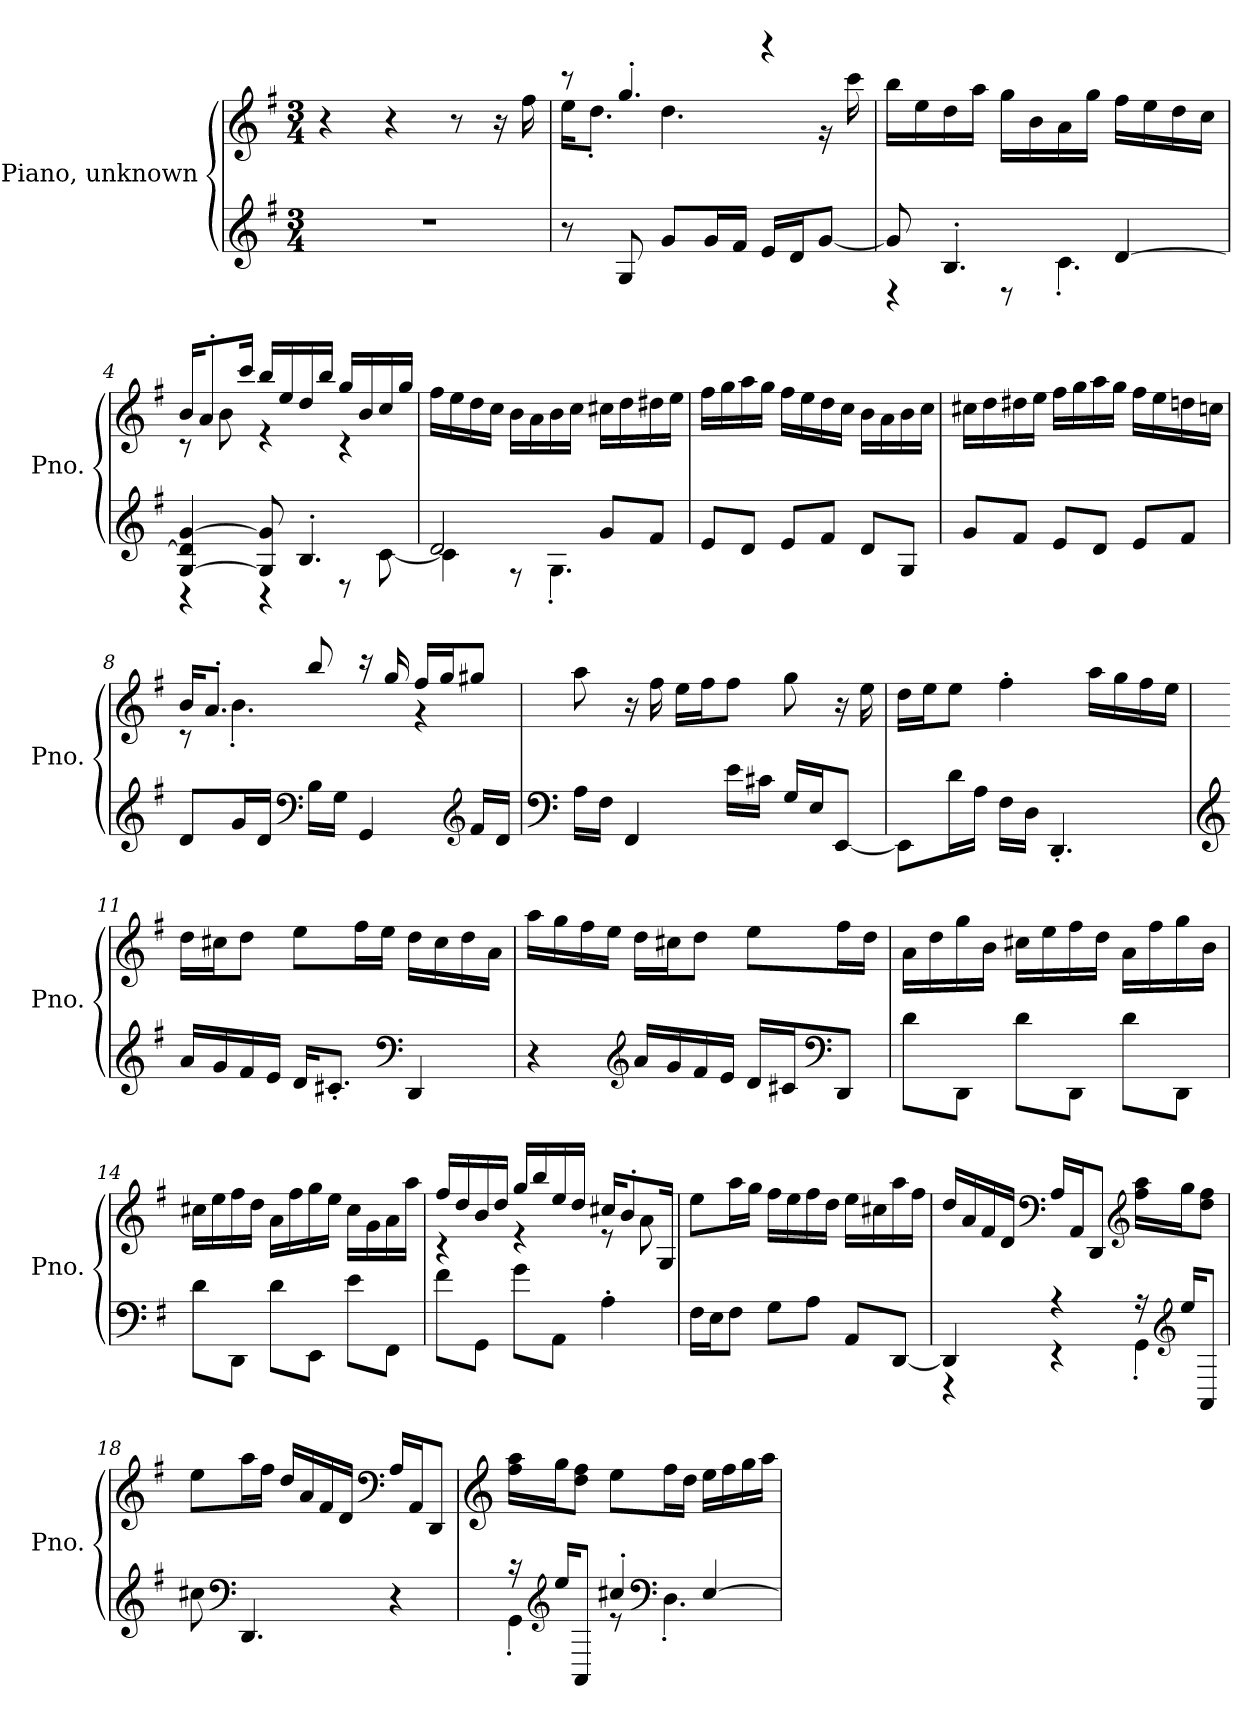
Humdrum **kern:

**kern	**kern
*part1	*part1
*staff2	*staff1
*I"Piano, unknown	*
*I'Pno.	*
*clefG2	*clefG2
*k[f#]	*k[f#]
*M3/4	*M3/4
*MM110	*MM110
=1	=1
2.r	4r
.	4r
.	8r
.	16r
.	16ff#\
=2	=2
*	*^
8r	8r	16ee\KL
.	.	8.dd'\J
8G/	4.gg'/	.
8g/L	.	4.dd\
16g/L	.	.
16f#/JJ	.	.
16e/LL	4r	.
16d/J	.	.
[8g/J	.	16r
.	.	16ccc\
*	*v	*v
=3	=3
*^	*
8g/]	4r	16bb\LL
.	.	16ee\
4.B'/	.	16dd\
.	.	16aa\JJ
.	8r	16gg\LL
.	.	16b\
.	4.c'\	16a\
.	.	16gg\JJ
[4d/	.	16ff#\LL
.	.	16ee\
.	.	16dd\
.	.	16cc\JJ
=4	=4	=4
*	*	*^
[4G/ 4d/] [4g/	4r	16b/KL	8r
.	.	8a'/	.
.	.	.	8b\
.	.	16ccc/Jk	.
8G/] 8g/]	4r	16bb/LL	4r
.	.	16ee/	.
4.B'/	.	16dd/	.
.	.	16bb/JJ	.
.	8r	16gg/LL	4r
.	.	16b/	.
.	[8c\	16cc/	.
.	.	16gg/JJ	.
*	*	*v	*v
!!LO:LB:g=z
=5	=5	=5
2d/	4c\]	16ff#\LL
.	.	16ee\
.	.	16dd\
.	.	16cc\JJ
.	8r	16b\LL
.	.	16a\
.	4.G'\	16b\
.	.	16cc\JJ
8g/L	.	16cc#X\LL
.	.	16dd\
8f#/J	.	16dd#X\
.	.	16ee\JJ
*v	*v	*
=6	=6
8e/L	16ff#\LL
.	16gg\
8d/J	16aa\
.	16gg\JJ
8e/L	16ff#\LL
.	16ee\
8f#/J	16dd\
.	16cc\JJ
8d/L	16b\LL
.	16a\
8G/J	16b\
.	16cc\JJ
=7	=7
8g/L	16cc#X\LL
.	16dd\
8f#/J	16dd#X\
.	16ee\JJ
8e/L	16ff#\LL
.	16gg\
8d/J	16aa\
.	16gg\JJ
8e/L	16ff#\LL
.	16ee\
8f#/J	16ddn\
.	16ccn\JJ
!!LO:LB:g=z
=8	=8
*	*^
8d/L	16b/KL	8r
.	8.a'/J	.
16g/L	.	4.b'\
16d/JJ	.	.
*clefF4	*	*
16B\LL	8bb/	.
16G\JJ	.	.
4GG/	16r	.
.	16gg/	.
.	16ff#/LL	4r
.	16gg/J	.
*clefG2	*	*
16f#/LL	8gg#X/J	.
16d/JJ	.	.
*	*v	*v
=9	=9
*clefF4	*
16A\LL	8aa\
16F#\JJ	.
4FF#/	16r
.	16ff#\
.	16ee\LL
.	16ff#\J
16e\LL	8ff#\J
16c#X\JJ	.
16G/LL	8gg\
16E/J	.
[8EE/J	16r
.	16ee\
=10	=10
8EE\L]	16dd\LL
.	16ee\J
16d\L	8ee\J
16A\JJ	.
16F#\LL	4ff#'\
16D\JJ	.
4.DD'/	.
.	16aa\LL
.	16gg\
.	16ff#\
.	16ee\JJ
!!LO:LB:g=z
=11	=11
*clefG2	*
16a/LL	16dd\LL
16g/	16cc#X\J
16f#/	8dd\J
16e/JJ	.
16d/KL	8ee\L
8.c#X'/J	.
.	16ff#\L
.	16ee\JJ
*clefF4	*
4DD/	16dd\LL
.	16cc#\
.	16dd\
.	16a\JJ
=12	=12
4r	16aa\LL
.	16gg\
.	16ff#\
.	16ee\JJ
*clefG2	*
16a/LL	16dd\LL
16g/	16cc#X\J
16f#/	8dd\J
16e/JJ	.
16d/LL	8ee\L
16c#X/J	.
*clefF4	*
8DD/J	16ff#\L
.	16dd\JJ
=13	=13
8d\L	16a\LL
.	16dd\
8DD\J	16gg\
.	16b\JJ
8d\L	16cc#X\LL
.	16ee\
8DD\J	16ff#\
.	16dd\JJ
8d\L	16a\LL
.	16ff#\
8DD\J	16gg\
.	16b\JJ
!!LO:LB:g=z
=14	=14
8d\L	16cc#X\LL
.	16ee\
8DD\J	16ff#\
.	16dd\JJ
8d\L	16a\LL
.	16ff#\
8EE\J	16gg\
.	16ee\JJ
8e\L	16cc#\LL
.	16g\
8FF#\J	16a\
.	16aa\JJ
=15	=15
*	*^
8f#\L	16ff#/LL	4r
.	16dd/	.
8GG\J	16b/	.
.	16dd/JJ	.
8g\L	16gg/LL	4r
.	16bb/	.
8AA\J	16ee/	.
.	16dd/JJ	.
4A'\	16cc#X/KL	8r
.	8b'/	.
.	.	8a\
.	16G/Jk	.
*	*v	*v
=16	=16
16F#\LL	8ee\L
16E\J	.
8F#\J	16aa\L
.	16gg\JJ
8G\L	16ff#\LL
.	16ee\
8A\J	16ff#\
.	16dd\JJ
8AA/L	16ee\LL
.	16cc#X\
[8DD/J	16aa\
.	16ff#\JJ
!!LO:LB:g=z
=17	=17
*^	*
4DD/]	4r	16dd/LL
.	.	16a/
.	.	16f#/
.	.	16d/JJ
*	*	*clefF4
4r	4r	16A/LL
.	.	16AA/J
.	.	8DD/J
*	*	*clefG2
16r	4GG'\	16ff#\ 16aa\LL
*clefG2	*	*
16ee/KL	.	16gg\J
8AA/J	.	8dd\ 8ff#\J
*v	*v	*
=18	=18
8cc#X\	8ee\L
*clefF4	*
4.DD/	16aa\L
.	16ff#\JJ
.	16dd/LL
.	16a/
.	16f#/
.	16d/JJ
*	*clefF4
4r	16A/LL
.	16AA/J
.	8DD/J
=19	=19
*	*clefG2
*^	*
16r	4GG'\	16ff#\ 16aa\LL
*clefG2	*	*
16ee/KL	.	16gg\J
8AA/J	.	8dd\ 8ff#\J
4cc#X'/	8r	8ee\L
*clefF4	*	*
.	4.D'\	16ff#\L
.	.	16dd\JJ
[4E/	.	16ee\LL
.	.	16ff#\
.	.	16gg\
.	.	16aa\JJ
*v	*v	*
=	=
*-	*-
